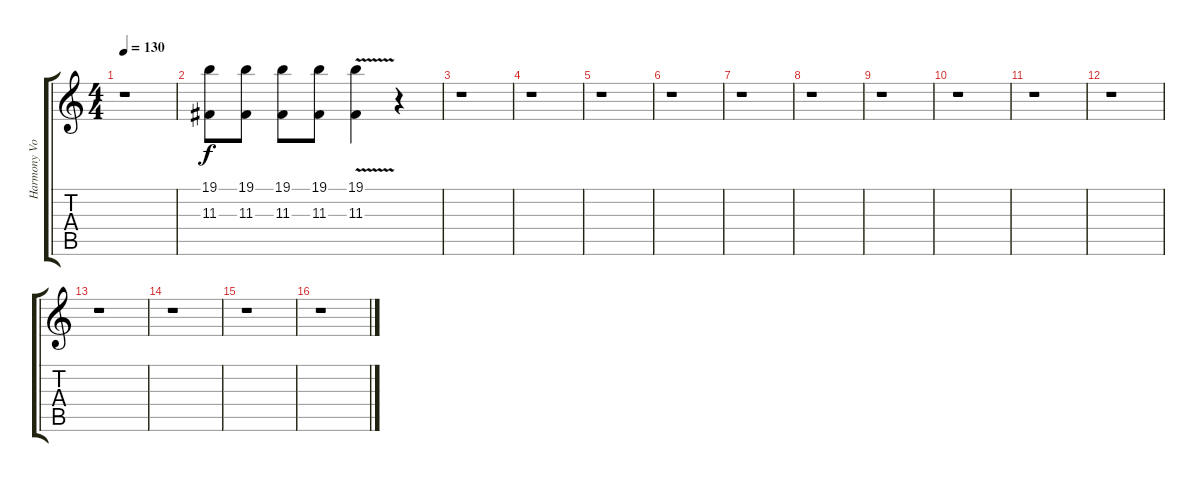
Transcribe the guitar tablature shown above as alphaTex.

\track ("Harmony Vocals" "Harmony Vo") {instrument lead6voice}
\staff {score tabs}
\tuning (E4 B3 G3 D3 A2 E2) {hide}
\ts (4 4)
\tempo 130
\clef g2
\ks c
r.1{dy f} |
(19.1 11.3).8 (19.1 11.3).8 (19.1 11.3).8 (19.1 11.3).8 (19.1{v} 11.3{v}).4 r.4 |
r.1 |
r.1 |
r.1 |
r.1 |
r.1 |
r.1 |
r.1 |
r.1 |
r.1 |
r.1 |
r.1 |
r.1 |
r.1 |
r.1
